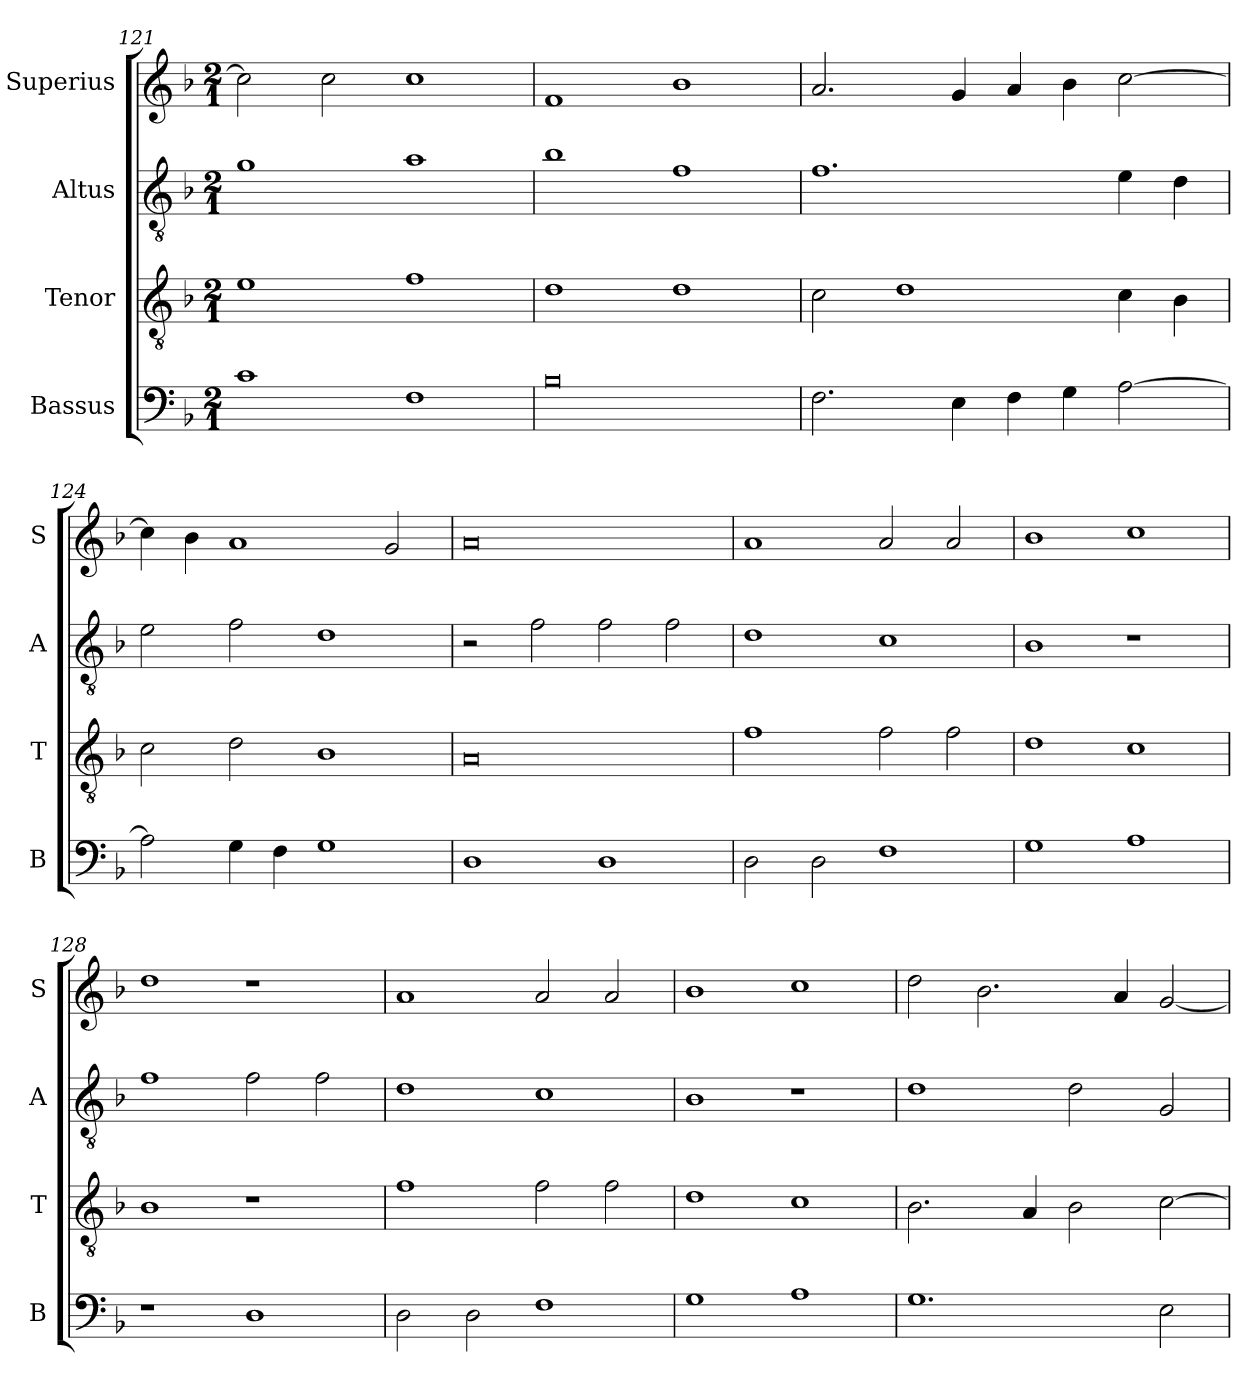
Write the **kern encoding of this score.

**kern	**kern	**kern	**kern
*part4	*part3	*part2	*part1
*staff4	*staff3	*staff2	*staff1
*I"Bassus	*I"Tenor	*I"Altus	*I"Superius
*I'B	*I'T	*I'A	*I'S
*clefF4	*clefGv2	*clefGv2	*clefG2
*k[b-]	*k[b-]	*k[b-]	*k[b-]
*F:	*F:	*F:	*F:
*M2/1	*M2/1	*M2/1	*M2/1
=121	=121	=121	=121
1c	1e	1g	2cc]
.	.	.	2cc
1F	1f	1a	1cc
=122	=122	=122	=122
0B-	1d	1b-	1f
.	1d	1f	1b-
=123	=123	=123	=123
2.F	2c	1.f	2.a
.	1d	.	.
4E	.	.	4g
4F	.	.	4a
4G	.	.	4b-
[2A	4c	4e	[2cc
.	4B-	4d	.
=124	=124	=124	=124
2A]	2c	2e	4cc]
.	.	.	4b-
4G	2d	2f	1a
4F	.	.	.
1G	1B-	1d	.
.	.	.	2g
=125	=125	=125	=125
1D	0A	2r	0a
.	.	2f	.
1D	.	2f	.
.	.	2f	.
=126	=126	=126	=126
2D	1f	1d	1a
2D	.	.	.
1F	2f	1c	2a
.	2f	.	2a
=127	=127	=127	=127
1G	1d	1B-	1b-
1A	1c	1r	1cc
=128	=128	=128	=128
1r	1B-	1f	1dd
1D	1r	2f	1r
.	.	2f	.
=129	=129	=129	=129
2D	1f	1d	1a
2D	.	.	.
1F	2f	1c	2a
.	2f	.	2a
=130	=130	=130	=130
1G	1d	1B-	1b-
1A	1c	1r	1cc
=131	=131	=131	=131
1.G	2.B-	1d	2dd
.	.	.	2.b-
.	4A	.	.
.	2B-	2d	.
.	.	.	4a
2E	[2c	2G	[2g
=	=	=	=
*-	*-	*-	*-
